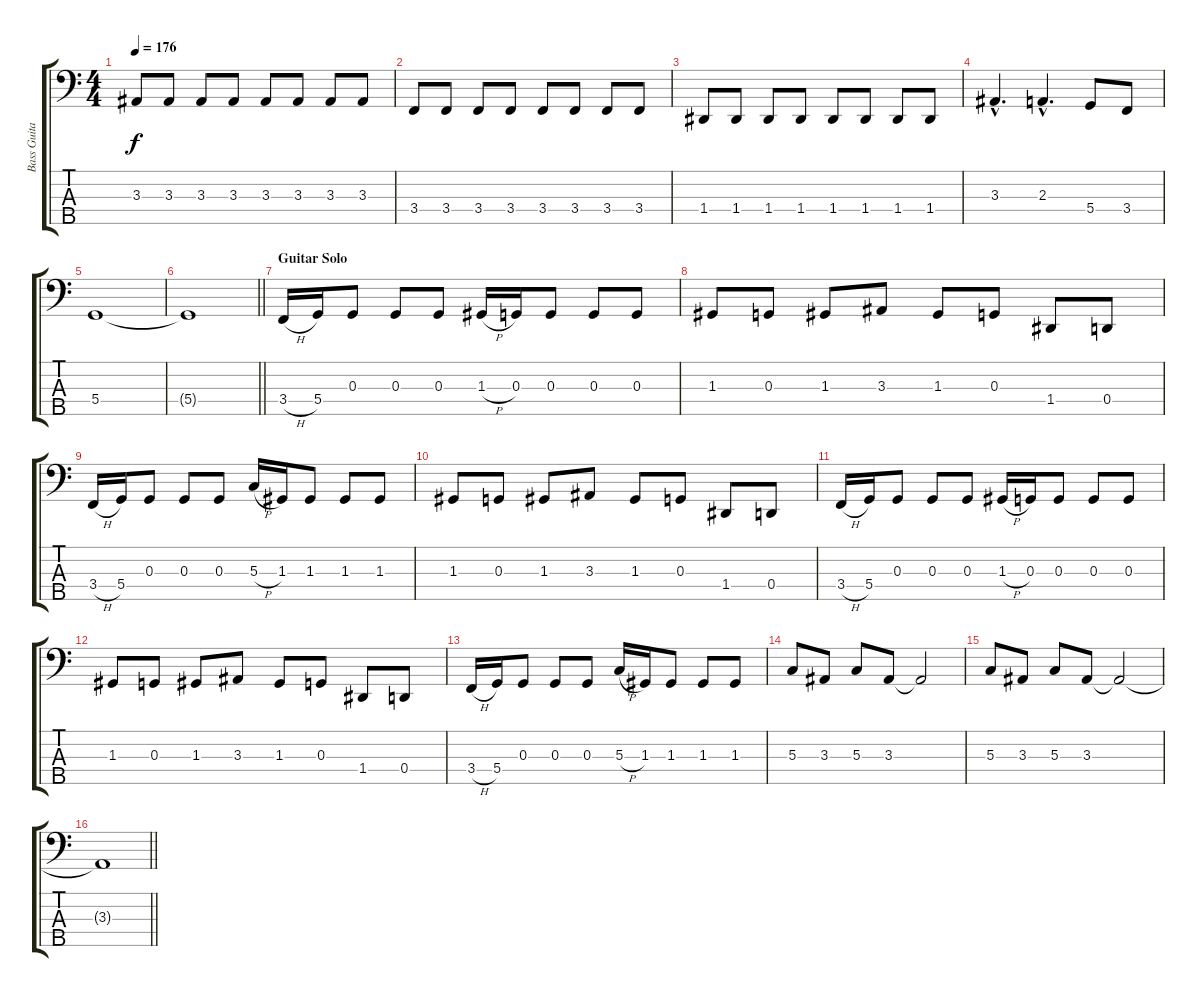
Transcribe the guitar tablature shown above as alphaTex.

\track ("Bass Guitar" "Bass Guita") {instrument electricbasspick}
\staff {score tabs}
\tuning (F2 C2 G1 D1 A0) {hide}
\ts (4 4)
\tempo 176
\clef f4
\ks c
3.3.8{dy f} 3.3.8 3.3.8 3.3.8 3.3.8 3.3.8 3.3.8 3.3.8 |
3.4.8 3.4.8 3.4.8 3.4.8 3.4.8 3.4.8 3.4.8 3.4.8 |
1.4.8 1.4.8 1.4.8 1.4.8 1.4.8 1.4.8 1.4.8 1.4.8 |
3.3{hac}.4{d} 2.3{hac}.4{d} 5.4.8 3.4.8 |
5.4.1 |
\barLineRight lightlight
5.4{t}.1 |
\section ("" "Guitar Solo")
3.4{h}.16 5.4.16 0.3.8 0.3.8 0.3.8 1.3{h}.16 0.3.16 0.3.8 0.3.8 0.3.8 |
1.3.8 0.3.8 1.3.8 3.3.8 1.3.8 0.3.8 1.4.8 0.4.8 |
3.4{h}.16 5.4.16 0.3.8 0.3.8 0.3.8 5.3{h}.16 1.3.16 1.3.8 1.3.8 1.3.8 |
1.3.8 0.3.8 1.3.8 3.3.8 1.3.8 0.3.8 1.4.8 0.4.8 |
3.4{h}.16 5.4.16 0.3.8 0.3.8 0.3.8 1.3{h}.16 0.3.16 0.3.8 0.3.8 0.3.8 |
1.3.8 0.3.8 1.3.8 3.3.8 1.3.8 0.3.8 1.4.8 0.4.8 |
3.4{h}.16 5.4.16 0.3.8 0.3.8 0.3.8 5.3{h}.16 1.3.16 1.3.8 1.3.8 1.3.8 |
5.3.8 3.3.8 5.3.8 3.3.8 3.3{t}.2 |
5.3.8 3.3.8 5.3.8 3.3.8 3.3{t}.2 |
\barLineRight lightlight
3.3{t}.1
